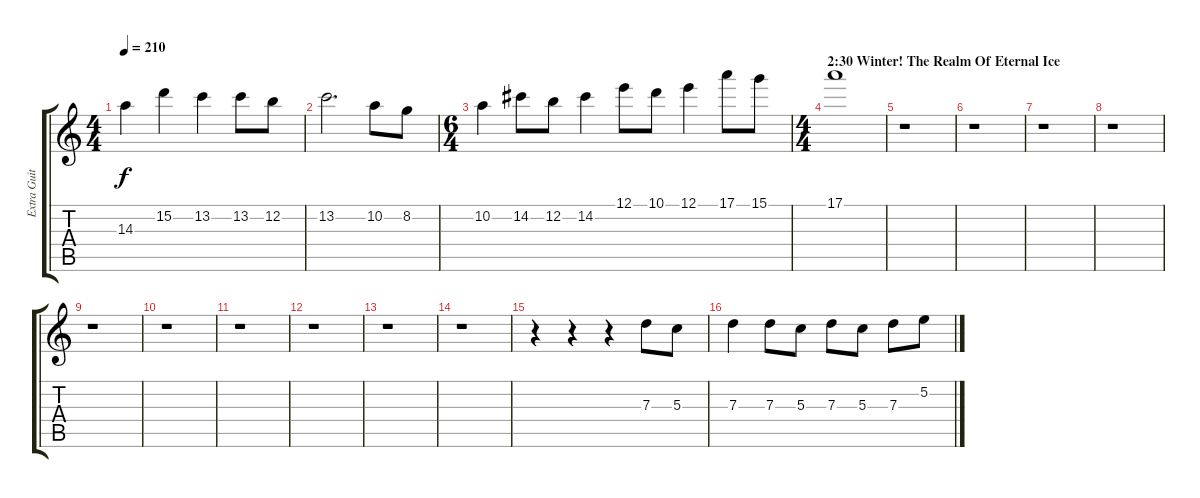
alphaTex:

\track ("Extra Guitar 2" "Extra Guit") {instrument distortionguitar}
\staff {score tabs}
\tuning (E4 B3 G3 D3 A2 E2) {hide}
\ts (4 4)
\tempo 210
\clef g2
\ks c
14.3.4{dy f} 15.2.4 13.2.4 13.2.8 12.2.8 |
13.2.2{d} 10.2.8 8.2.8 |
\ts (6 4)
10.2.4 14.2.8 12.2.8 14.2.4 12.1.8 10.1.8 12.1.4 17.1.8 15.1.8 |
\ts (4 4)
\section ("" "2:30 Winter! The Realm Of Eternal Ice")
17.1.1 |
r.1 |
r.1 |
r.1 |
r.1 |
r.1 |
r.1 |
r.1 |
r.1 |
r.1 |
r.1 |
r.4 r.4 r.4 7.3.8 5.3.8 |
7.3.4 7.3.8 5.3.8 7.3.8 5.3.8 7.3.8 5.2.8
